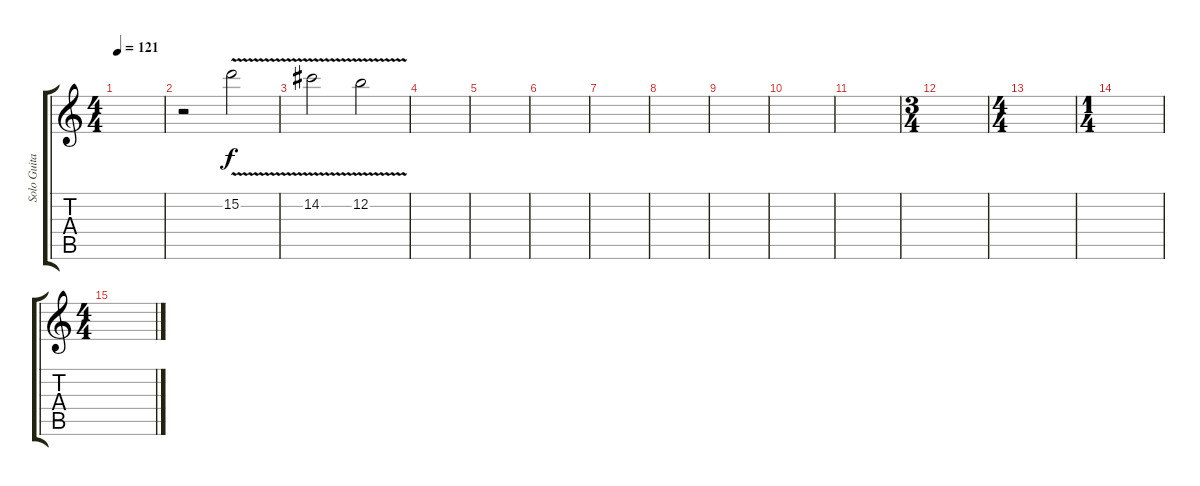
\track ("Solo Guitar" "Solo Guita") {instrument distortionguitar}
\staff {score tabs}
\tuning (E4 B3 G3 D3 A2 E2) {hide}
\ts (4 4)
\tempo 121
\clef g2
\ks c
|
r.2 15.2{v}.2 |
14.2{v}.2 12.2{v}.2 |
|
|
|
|
|
|
|
|
\ts (3 4)
|
\ts (4 4)
|
\ts (1 4)
|
\ts (4 4)
